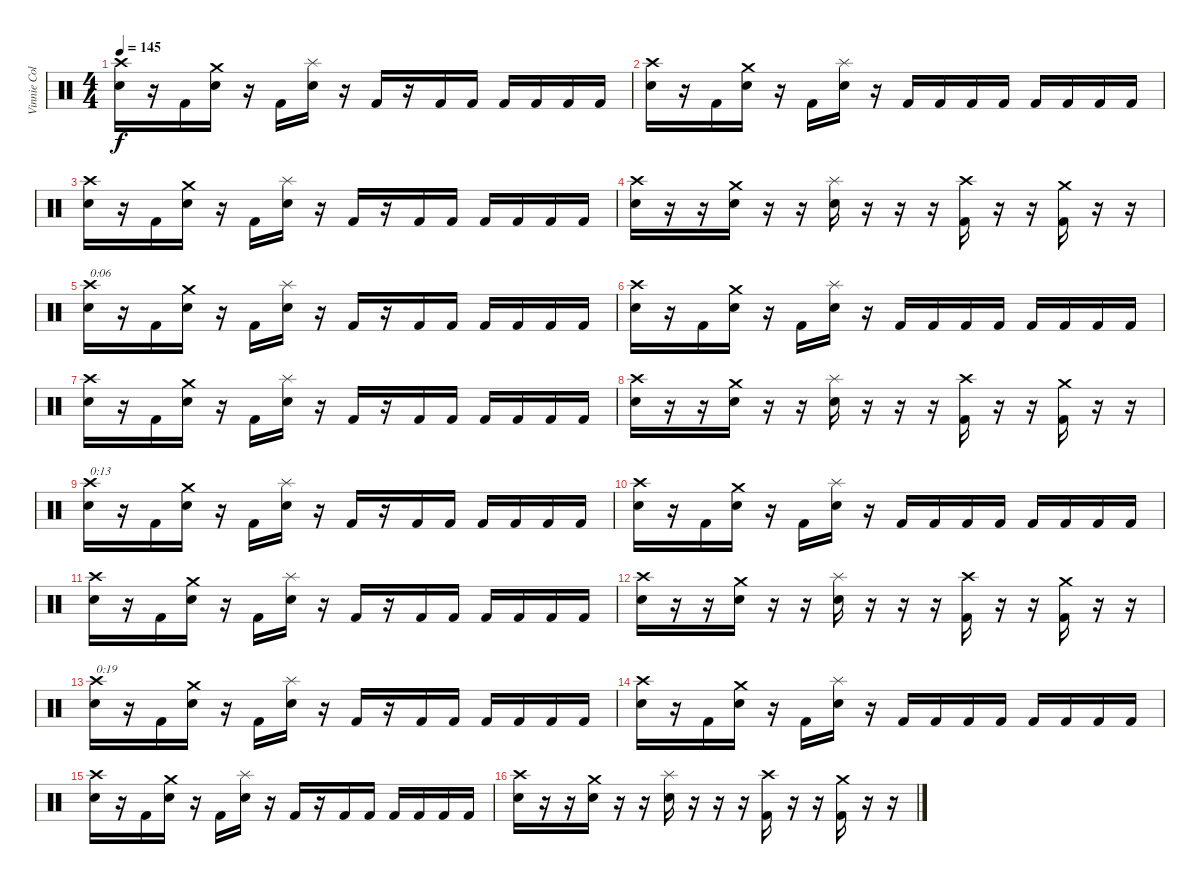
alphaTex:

\track ("Vinnie Colaiuta" "Vinnie Col") {instrument percussion}
\staff {score}
\articulation defaults
\ts (4 4)
\tempo 145
\clef neutral
\ks c
("Crash high (hit)" "Electric Snare (hit)").16{dy f} r.16 "Kick (hit) 2".16 ("Crash medium (hit)" "Electric Snare (hit)").16 r.16 "Kick (hit) 2".16 ("Splash (hit)" "Electric Snare (hit)").16 r.16 "Kick (hit) 2".16 r.16 "Kick (hit) 2".16 "Kick (hit) 2".16 "Kick (hit) 2".16 "Kick (hit) 2".16 "Kick (hit) 2".16 "Kick (hit) 2".16 |
("Crash high (hit)" "Electric Snare (hit)").16 r.16 "Kick (hit) 2".16 ("Crash medium (hit)" "Electric Snare (hit)").16 r.16 "Kick (hit) 2".16 ("Splash (hit)" "Electric Snare (hit)").16 r.16 "Kick (hit) 2".16 "Kick (hit) 2".16 "Kick (hit) 2".16 "Kick (hit) 2".16 "Kick (hit) 2".16 "Kick (hit) 2".16 "Kick (hit) 2".16 "Kick (hit) 2".16 |
("Crash high (hit)" "Electric Snare (hit)").16 r.16 "Kick (hit) 2".16 ("Crash medium (hit)" "Electric Snare (hit)").16 r.16 "Kick (hit) 2".16 ("Splash (hit)" "Electric Snare (hit)").16 r.16 "Kick (hit) 2".16 r.16 "Kick (hit) 2".16 "Kick (hit) 2".16 "Kick (hit) 2".16 "Kick (hit) 2".16 "Kick (hit) 2".16 "Kick (hit) 2".16 |
("Crash high (hit)" "Electric Snare (hit)").16 r.16 r.16 ("Crash medium (hit)" "Electric Snare (hit)").16 r.16 r.16 ("Splash (hit)" "Electric Snare (hit)").16 r.16 r.16 r.16 ("Crash high (hit)" "Kick (hit) 2").16 r.16 r.16 ("Crash medium (hit)" "Kick (hit) 2").16 r.16 r.16 |
("Crash high (hit)" "Electric Snare (hit)").16{txt "0:06"} r.16 "Kick (hit) 2".16 ("Crash medium (hit)" "Electric Snare (hit)").16 r.16 "Kick (hit) 2".16 ("Splash (hit)" "Electric Snare (hit)").16 r.16 "Kick (hit) 2".16 r.16 "Kick (hit) 2".16 "Kick (hit) 2".16 "Kick (hit) 2".16 "Kick (hit) 2".16 "Kick (hit) 2".16 "Kick (hit) 2".16 |
("Crash high (hit)" "Electric Snare (hit)").16 r.16 "Kick (hit) 2".16 ("Crash medium (hit)" "Electric Snare (hit)").16 r.16 "Kick (hit) 2".16 ("Splash (hit)" "Electric Snare (hit)").16 r.16 "Kick (hit) 2".16 "Kick (hit) 2".16 "Kick (hit) 2".16 "Kick (hit) 2".16 "Kick (hit) 2".16 "Kick (hit) 2".16 "Kick (hit) 2".16 "Kick (hit) 2".16 |
("Crash high (hit)" "Electric Snare (hit)").16 r.16 "Kick (hit) 2".16 ("Crash medium (hit)" "Electric Snare (hit)").16 r.16 "Kick (hit) 2".16 ("Splash (hit)" "Electric Snare (hit)").16 r.16 "Kick (hit) 2".16 r.16 "Kick (hit) 2".16 "Kick (hit) 2".16 "Kick (hit) 2".16 "Kick (hit) 2".16 "Kick (hit) 2".16 "Kick (hit) 2".16 |
("Crash high (hit)" "Electric Snare (hit)").16 r.16 r.16 ("Crash medium (hit)" "Electric Snare (hit)").16 r.16 r.16 ("Splash (hit)" "Electric Snare (hit)").16 r.16 r.16 r.16 ("Crash high (hit)" "Kick (hit) 2").16 r.16 r.16 ("Crash medium (hit)" "Kick (hit) 2").16 r.16 r.16 |
("Crash high (hit)" "Electric Snare (hit)").16{txt "0:13"} r.16 "Kick (hit) 2".16 ("Crash medium (hit)" "Electric Snare (hit)").16 r.16 "Kick (hit) 2".16 ("Splash (hit)" "Electric Snare (hit)").16 r.16 "Kick (hit) 2".16 r.16 "Kick (hit) 2".16 "Kick (hit) 2".16 "Kick (hit) 2".16 "Kick (hit) 2".16 "Kick (hit) 2".16 "Kick (hit) 2".16 |
("Crash high (hit)" "Electric Snare (hit)").16 r.16 "Kick (hit) 2".16 ("Crash medium (hit)" "Electric Snare (hit)").16 r.16 "Kick (hit) 2".16 ("Splash (hit)" "Electric Snare (hit)").16 r.16 "Kick (hit) 2".16 "Kick (hit) 2".16 "Kick (hit) 2".16 "Kick (hit) 2".16 "Kick (hit) 2".16 "Kick (hit) 2".16 "Kick (hit) 2".16 "Kick (hit) 2".16 |
("Crash high (hit)" "Electric Snare (hit)").16 r.16 "Kick (hit) 2".16 ("Crash medium (hit)" "Electric Snare (hit)").16 r.16 "Kick (hit) 2".16 ("Splash (hit)" "Electric Snare (hit)").16 r.16 "Kick (hit) 2".16 r.16 "Kick (hit) 2".16 "Kick (hit) 2".16 "Kick (hit) 2".16 "Kick (hit) 2".16 "Kick (hit) 2".16 "Kick (hit) 2".16 |
("Crash high (hit)" "Electric Snare (hit)").16 r.16 r.16 ("Crash medium (hit)" "Electric Snare (hit)").16 r.16 r.16 ("Splash (hit)" "Electric Snare (hit)").16 r.16 r.16 r.16 ("Crash high (hit)" "Kick (hit) 2").16 r.16 r.16 ("Crash medium (hit)" "Kick (hit) 2").16 r.16 r.16 |
("Crash high (hit)" "Electric Snare (hit)").16{txt "0:19"} r.16 "Kick (hit) 2".16 ("Crash medium (hit)" "Electric Snare (hit)").16 r.16 "Kick (hit) 2".16 ("Splash (hit)" "Electric Snare (hit)").16 r.16 "Kick (hit) 2".16 r.16 "Kick (hit) 2".16 "Kick (hit) 2".16 "Kick (hit) 2".16 "Kick (hit) 2".16 "Kick (hit) 2".16 "Kick (hit) 2".16 |
("Crash high (hit)" "Electric Snare (hit)").16 r.16 "Kick (hit) 2".16 ("Crash medium (hit)" "Electric Snare (hit)").16 r.16 "Kick (hit) 2".16 ("Splash (hit)" "Electric Snare (hit)").16 r.16 "Kick (hit) 2".16 "Kick (hit) 2".16 "Kick (hit) 2".16 "Kick (hit) 2".16 "Kick (hit) 2".16 "Kick (hit) 2".16 "Kick (hit) 2".16 "Kick (hit) 2".16 |
("Crash high (hit)" "Electric Snare (hit)").16 r.16 "Kick (hit) 2".16 ("Crash medium (hit)" "Electric Snare (hit)").16 r.16 "Kick (hit) 2".16 ("Splash (hit)" "Electric Snare (hit)").16 r.16 "Kick (hit) 2".16 r.16 "Kick (hit) 2".16 "Kick (hit) 2".16 "Kick (hit) 2".16 "Kick (hit) 2".16 "Kick (hit) 2".16 "Kick (hit) 2".16 |
("Crash high (hit)" "Electric Snare (hit)").16 r.16 r.16 ("Crash medium (hit)" "Electric Snare (hit)").16 r.16 r.16 ("Splash (hit)" "Electric Snare (hit)").16 r.16 r.16 r.16 ("Crash high (hit)" "Kick (hit) 2").16 r.16 r.16 ("Crash medium (hit)" "Kick (hit) 2").16 r.16 r.16
